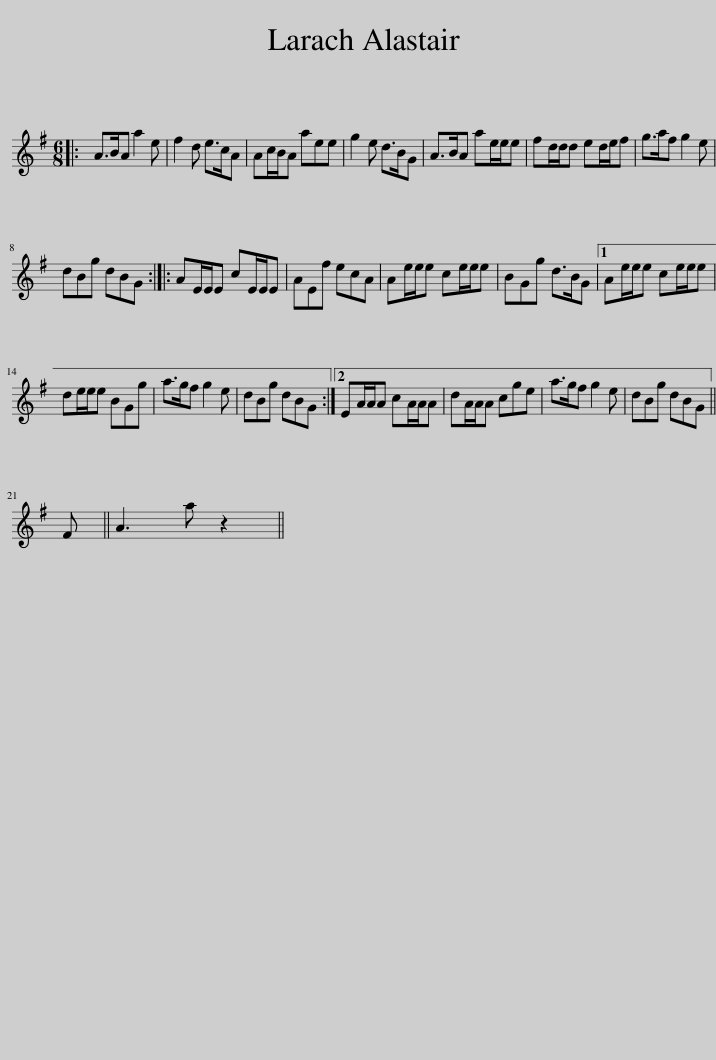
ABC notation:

X:1
L:1/8
M:6/8
I:linebreak $
K:G
V:1 treble
V:1
|: A>BA a2 e | f2 d e>cA | Ac/B/A aee | g2 e d>BG | A>BA ae/e/e | %5
 fd/d/d ed/e/f | g>af g2 e |$ dBg dBG :: AE/E/E cE/E/E | AEf ecA | %10
 Ae/e/e ce/e/e | BGg d>BG |1 Ae/e/e ce/e/e |$ de/e/e BGg | a>gf g2 e | %15
 dBg dBG :|2 EA/A/A cA/A/A | dA/A/A cge | a>gf g2 e | dBg dBG ||$ %20
 F || A3 a z2 || %22
